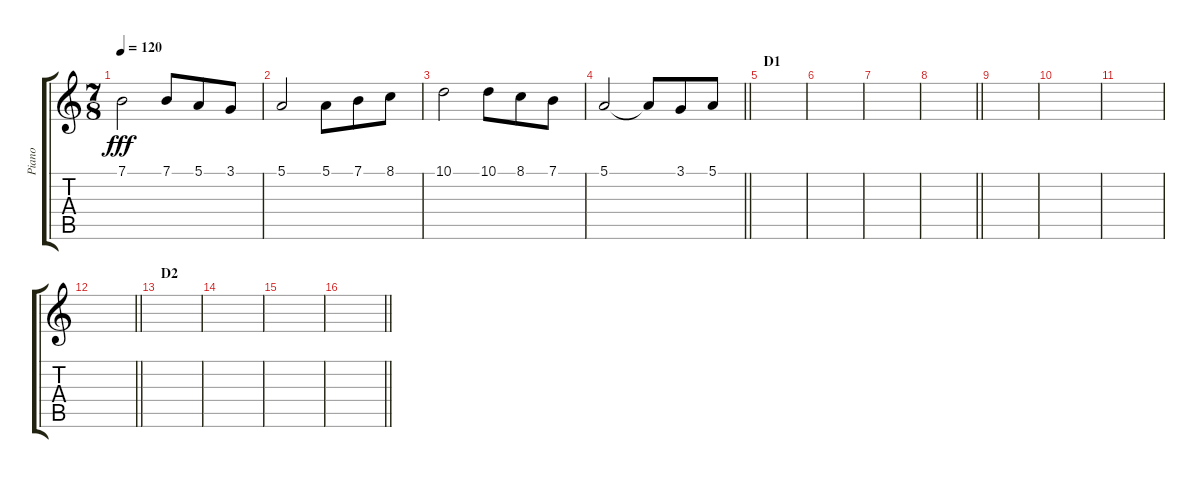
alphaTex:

\track ("Piano" "Piano") {instrument acousticgrandpiano}
\staff {score tabs}
\tuning (E4 B3 G3 D3 A2 E2) {hide}
\ts (7 8)
\tempo 120
\clef g2
\ks c
7.1.2{dy fff} 7.1.8 5.1.8 3.1.8 |
5.1.2 5.1.8 7.1.8 8.1.8 |
10.1.2 10.1.8 8.1.8 7.1.8 |
\barLineRight lightlight
5.1.2 5.1{t}.8 3.1.8 5.1.8 |
\section ("" "D1")
|
|
|
\barLineRight lightlight
|
|
|
|
\barLineRight lightlight
|
\section ("" "D2")
|
|
|
\barLineRight lightlight
